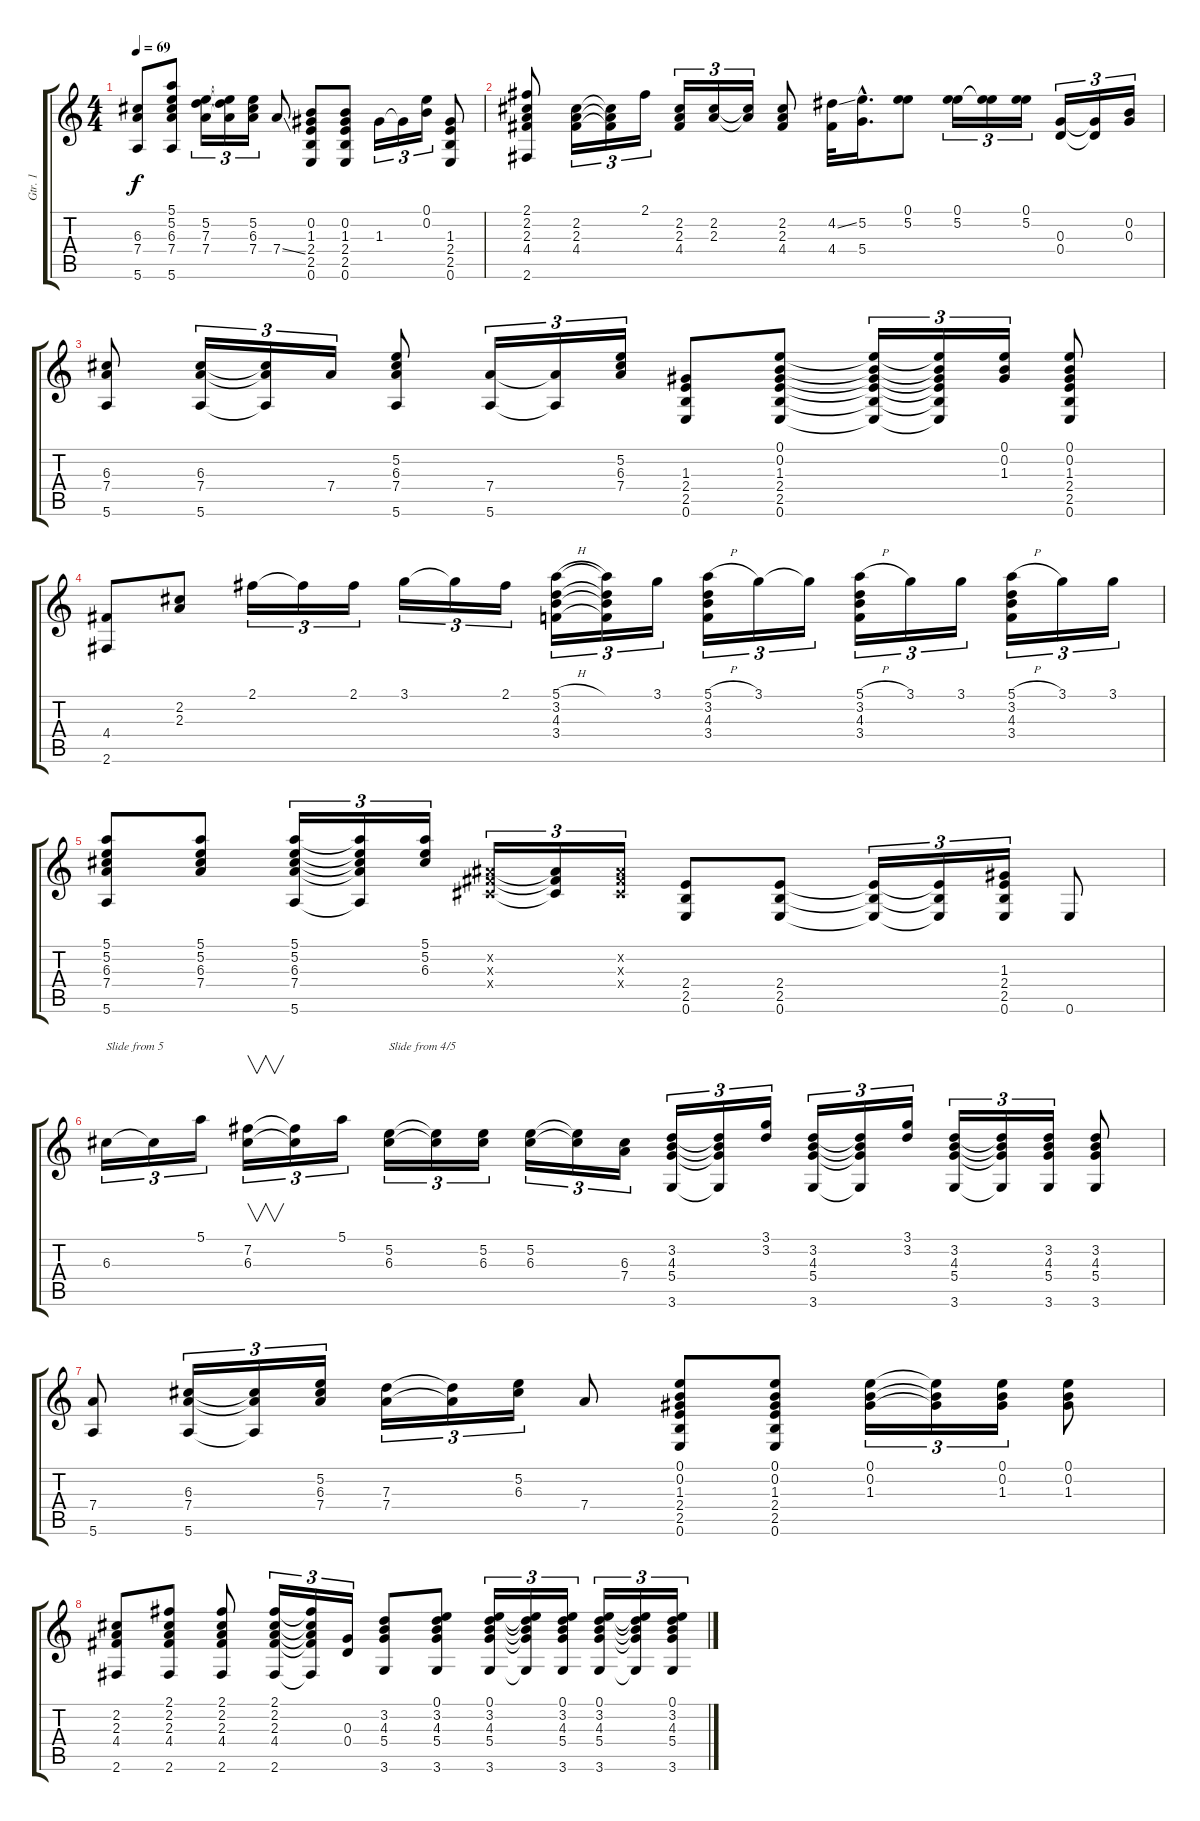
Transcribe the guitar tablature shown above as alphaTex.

\track ("Gtr. 1" "Gtr. 1") {instrument electricguitarclean}
\staff {score tabs}
\tuning (E4 B3 G3 D3 A2 E2) {hide}
\ts (4 4)
\tempo 69
\clef g2
\ks c
(6.3 7.4 5.6).8{dy f} (5.1 5.2 6.3 7.4 5.6).8 (5.2 7.3 7.4).16{tu (3 2)} (5.2{t} 7.3{t} 7.4{t}).16{tu (3 2)} (5.2 6.3 7.4).16{tu (3 2)} 7.4{ss}.8 (0.2 1.3 2.4 2.5 0.6).8 (0.2 1.3 2.4 2.5 0.6).8 1.3.16{tu (3 2)} 1.3{t}.16{tu (3 2)} (0.1 0.2).16{tu (3 2)} (1.3 2.4 2.5 0.6).8 |
(2.1 2.2 2.3 4.4 2.6).8 (2.2 2.3 4.4).16{tu (3 2)} (2.2{t} 2.3{t} 4.4{t}).16{tu (3 2)} 2.1.16{tu (3 2)} (2.2 2.3 4.4).16{tu (3 2)} (2.2 2.3).16{tu (3 2)} (2.2{t} 2.3{t}).16{tu (3 2)} (2.2 2.3 4.4).8 (4.2{ss} 4.4).32 (5.2{hac} 5.4{hac}).16{d} (0.1 5.2).8 (0.1 5.2).16{tu (3 2)} (0.1{t} 5.2{t}).16{tu (3 2)} (0.1 5.2).16{tu (3 2)} (0.3 0.4).16{tu (3 2)} (0.3{t} 0.4{t}).16{tu (3 2)} (0.2 0.3).16{tu (3 2)} |
(6.3 7.4 5.6).8 (6.3 7.4 5.6).16{tu (3 2)} (6.3{t} 7.4{t} 5.6{t}).16{tu (3 2)} 7.4.16{tu (3 2)} (5.2 6.3 7.4 5.6).8 (7.4 5.6).16{tu (3 2)} (7.4{t} 5.6{t}).16{tu (3 2)} (5.2 6.3 7.4).16{tu (3 2)} (1.3 2.4 2.5 0.6).8 (0.1 0.2 1.3 2.4 2.5 0.6).8 (0.1{t} 0.2{t} 1.3{t} 2.4{t} 2.5{t} 0.6{t}).16{tu (3 2)} (0.1{t} 0.2{t} 1.3{t} 2.4{t} 2.5{t} 0.6{t}).16{tu (3 2)} (0.1 0.2 1.3).16{tu (3 2)} (0.1 0.2 1.3 2.4 2.5 0.6).8 |
(4.4 2.6).8 (2.2 2.3).8 2.1.16{tu (3 2)} 2.1{t}.16{tu (3 2)} 2.1.16{tu (3 2)} 3.1.16{tu (3 2)} 3.1{t}.16{tu (3 2)} 2.1.16{tu (3 2)} (5.1{h} 3.2 4.3 3.4).16{tu (3 2)} (5.1{t} 3.2{t} 4.3{t} 3.4{t}).16{tu (3 2)} 3.1.16{tu (3 2)} (5.1{h} 3.2 4.3 3.4).16{tu (3 2)} 3.1.16{tu (3 2)} 3.1{t}.16{tu (3 2)} (5.1{h} 3.2 4.3 3.4).16{tu (3 2)} 3.1.16{tu (3 2)} 3.1.16{tu (3 2)} (5.1{h} 3.2 4.3 3.4).16{tu (3 2)} 3.1.16{tu (3 2)} 3.1.16{tu (3 2)} |
(5.1 5.2 6.3 7.4 5.6).8 (5.1 5.2 6.3 7.4).8 (5.1 5.2 6.3 7.4 5.6).16{tu (3 2)} (5.1{t} 5.2{t} 6.3{t} 7.4{t} 5.6{t}).16{tu (3 2)} (5.1 5.2 6.3).16{tu (3 2)} (-1.2{x} -1.3{x} -1.4{x}).16{tu (3 2)} (-1.2{t} -1.3{t} -1.4{t}).16{tu (3 2)} (-1.2{x} -1.3{x} -1.4{x}).16{tu (3 2)} (2.4 2.5 0.6).8 (2.4 2.5 0.6).8 (2.4{t} 2.5{t} 0.6{t}).16{tu (3 2)} (2.4{t} 2.5{t} 0.6{t}).16{tu (3 2)} (1.3 2.4 2.5 0.6).16{tu (3 2)} 0.6.8 |
6.3.16{tu (3 2) txt "Slide from 5"} 6.3{t}.16{tu (3 2)} 5.1.16{tu (3 2)} (7.2 6.3).16{v tu (3 2)} (7.2{t} 6.3{t}).16{tu (3 2)} 5.1.16{tu (3 2)} (5.2 6.3).16{tu (3 2) txt "Slide from 4/5"} (5.2{t} 6.3{t}).16{tu (3 2)} (5.2 6.3).16{tu (3 2)} (5.2 6.3).16{tu (3 2)} (5.2{t} 6.3{t}).16{tu (3 2)} (6.3 7.4).16{tu (3 2)} (3.2 4.3 5.4 3.6).16{tu (3 2)} (3.2{t} 4.3{t} 5.4{t} 3.6{t}).16{tu (3 2)} (3.1 3.2).16{tu (3 2)} (3.2 4.3 5.4 3.6).16{tu (3 2)} (3.2{t} 4.3{t} 5.4{t} 3.6{t}).16{tu (3 2)} (3.1 3.2).16{tu (3 2)} (3.2 4.3 5.4 3.6).16{tu (3 2)} (3.2{t} 4.3{t} 5.4{t} 3.6{t}).16{tu (3 2)} (3.2 4.3 5.4 3.6).16{tu (3 2)} (3.2 4.3 5.4 3.6).8 |
(7.4 5.6).8 (6.3 7.4 5.6).16{tu (3 2)} (6.3{t} 7.4{t} 5.6{t}).16{tu (3 2)} (5.2 6.3 7.4).16{tu (3 2)} (7.3 7.4).16{tu (3 2)} (7.3{t} 7.4{t}).16{tu (3 2)} (5.2 6.3).16{tu (3 2)} 7.4.8 (0.1 0.2 1.3 2.4 2.5 0.6).8 (0.1 0.2 1.3 2.4 2.5 0.6).8 (0.1 0.2 1.3).16{tu (3 2)} (0.1{t} 0.2{t} 1.3{t}).16{tu (3 2)} (0.1 0.2 1.3).16{tu (3 2)} (0.1 0.2 1.3).8 |
(2.2 2.3 4.4 2.6).8 (2.1 2.2 2.3 4.4 2.6).8 (2.1 2.2 2.3 4.4 2.6).8 (2.1 2.2 2.3 4.4 2.6).16{tu (3 2)} (2.1{t} 2.2{t} 2.3{t} 4.4{t} 2.6{t}).16{tu (3 2)} (0.3 0.4).16{tu (3 2)} (3.2 4.3 5.4 3.6).8 (0.1 3.2 4.3 5.4 3.6).8 (0.1 3.2 4.3 5.4 3.6).16{tu (3 2)} (0.1{t} 3.2{t} 4.3{t} 5.4{t} 3.6{t}).16{tu (3 2)} (0.1 3.2 4.3 5.4 3.6).16{tu (3 2)} (0.1 3.2 4.3 5.4 3.6).16{tu (3 2)} (0.1{t} 3.2{t} 4.3{t} 5.4{t} 3.6{t}).16{tu (3 2)} (0.1 3.2 4.3 5.4 3.6).16{tu (3 2)}
